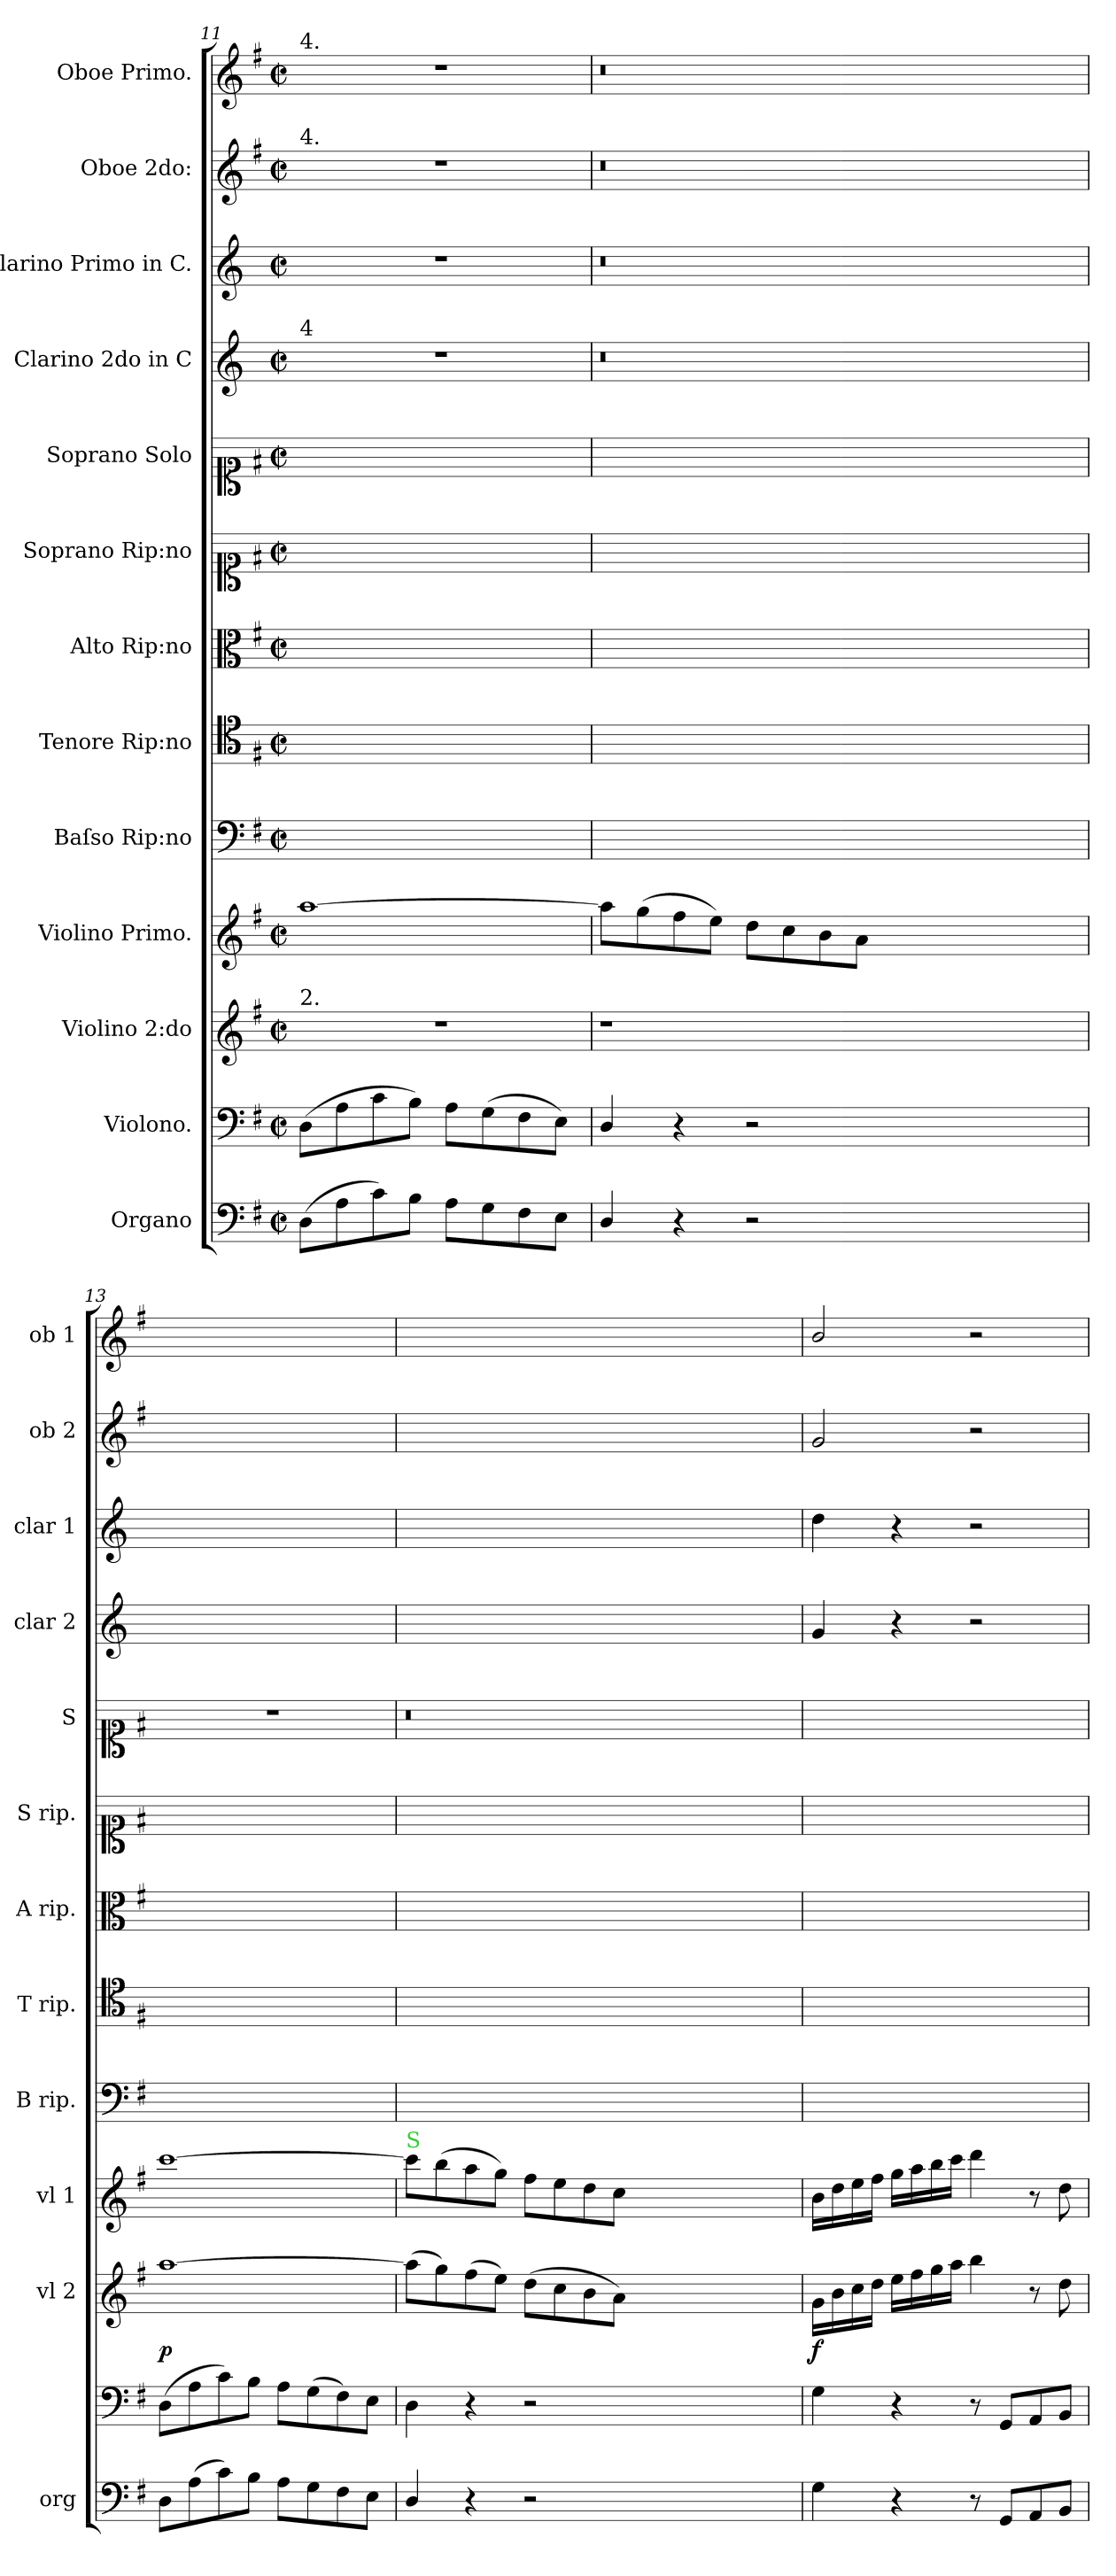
**kern	**kern	**kern	**dynam	**kern	**kern	**kern	**kern	**kern	**kern	**kern	**kern	**kern	**kern
*part13	*part12	*part11	*part11	*part10	*part9	*part8	*part7	*part6	*part5	*part4	*part3	*part2	*part1
*staff13	*staff12	*staff11	*staff11	*staff10	*staff9	*staff8	*staff7	*staff6	*staff5	*staff4	*staff3	*staff2	*staff1
*I"Organo	*I"Violono.	*I"Violino 2:do	*	*I"Violino Primo.	*I"Baſso Rip:no	*I"Tenore Rip:no	*I"Alto Rip:no	*I"Soprano Rip:no	*I"Soprano Solo	*I"Clarino 2do in C	*I"clarino Primo in C.	*I"Oboe 2do:	*I"Oboe Primo.
*I'org	*	*I'vl 2	*	*I'vl 1	*I'B rip.	*I'T rip.	*I'A rip.	*I'S rip.	*I'S	*I'clar 2	*I'clar 1	*I'ob 2	*I'ob 1
*clefF4	*clefF4	*clefG2	*	*clefG2	*clefF4	*clefC4	*clefC3	*clefC1	*clefC1	*clefG2	*clefG2	*clefG2	*clefG2
*k[f#]	*k[f#]	*k[f#]	*	*k[f#]	*k[f#]	*k[f#]	*k[f#]	*k[f#]	*k[f#]	*k[]	*k[]	*k[f#]	*k[f#]
*G:	*G:	*G:	*	*G:	*G:	*G:	*G:	*G:	*G:	*	*	*G:	*G:
*M2/2	*M2/2	*M2/2	*	*M2/2	*M2/2	*M2/2	*M2/2	*M2/2	*M2/2	*M2/2	*M2/2	*M2/2	*M2/2
*met(c|)	*met(c|)	*met(c|)	*	*met(c|)	*met(c|)	*met(c|)	*met(c|)	*met(c|)	*met(c|)	*met(c|)	*met(c|)	*met(c|)	*met(c|)
=11	=11	=11	=11	=11	=11	=11	=11	=11	=11	=11	=11	=11	=11
!	!	!	!	!	!	!	!	!	!	!	!	!	!LO:TX:a:t=4.
!	!	!	!	!	!	!	!	!	!	!	!	!LO:TX:a:t=4.	!
!	!	!	!	!	!	!	!	!	!	!LO:TX:a:t=4	!	!	!
!	!	!LO:TX:a:t=2.	!	!	!	!	!	!	!	!	!	!	!
(8D\L	(8D\L	1r	.	[1aa\	1ryy	1ryy	1ryy	1ryy	1ryy	1r	1r	1r	1r
8A\	8A\	.	.	.	.	.	.	.	.	.	.	.	.
8c\)	8c\	.	.	.	.	.	.	.	.	.	.	.	.
8B\J	8B\J)	.	.	.	.	.	.	.	.	.	.	.	.
8A\L	8A\L	.	.	.	.	.	.	.	.	.	.	.	.
8G\	(8G\	.	.	.	.	.	.	.	.	.	.	.	.
8F#\	8F#\	.	.	.	.	.	.	.	.	.	.	.	.
8E\J	8E\J)	.	.	.	.	.	.	.	.	.	.	.	.
=12	=12	=12	=12	=12	=12	=12	=12	=12	=12	=12	=12	=12	=12
4D/	4D/	1r	.	8aa\L]	1ryy	1ryy	1ryy	1ryy	0.ryy	0.r	0.r	0.r	0.r
.	.	.	.	(8gg\	.	.	.	.	.	.	.	.	.
4r	4r	.	.	8ff#\	.	.	.	.	.	.	.	.	.
.	.	.	.	8ee\J)	.	.	.	.	.	.	.	.	.
2r	2r	.	.	8dd\L	.	.	.	.	.	.	.	.	.
.	.	.	.	8cc\	.	.	.	.	.	.	.	.	.
.	.	.	.	8b\	.	.	.	.	.	.	.	.	.
.	.	.	.	8a\J	.	.	.	.	.	.	.	.	.
0ryy	0ryy	0ryy	.	0ryy	0ryy	0ryy	0ryy	0ryy	.	.	.	.	.
=13	=13	=13	=13	=13	=13	=13	=13	=13	=13	=13	=13	=13	=13
8D\L	(8D\L	[1aa\	p	[1ccc\	1ryy	1ryy	1ryy	1ryy	1r	1ryy	1ryy	1ryy	1ryy
(8A\	8A\	.	.	.	.	.	.	.	.	.	.	.	.
8c\)	8c\)	.	.	.	.	.	.	.	.	.	.	.	.
8B\J	8B\J	.	.	.	.	.	.	.	.	.	.	.	.
8A\L	8A\L	.	.	.	.	.	.	.	.	.	.	.	.
8G\	(8G\	.	.	.	.	.	.	.	.	.	.	.	.
8F#\	8F#\)	.	.	.	.	.	.	.	.	.	.	.	.
8E/J	8E\J	.	.	.	.	.	.	.	.	.	.	.	.
=14	=14	=14	=14	=14	=14	=14	=14	=14	=14	=14	=14	=14	=14
!	!	!	!	!LO:TX:a:color=limegreen:t=S	!	!	!	!	!	!	!	!	!
4D/	4D\	(8aa\L]	.	8ccc\L]	1ryy	1ryy	1ryy	1ryy	0.r	0.ryy	0.ryy	0.ryy	0.ryy
.	.	8gg\)	.	(8bb\	.	.	.	.	.	.	.	.	.
4r	4r	(8ff#\	.	8aa\	.	.	.	.	.	.	.	.	.
.	.	8ee\J)	.	8gg\J)	.	.	.	.	.	.	.	.	.
2r	2r	(8dd\L	.	8ff#\L	.	.	.	.	.	.	.	.	.
.	.	8cc\	.	8ee\	.	.	.	.	.	.	.	.	.
.	.	8b\	.	8dd\	.	.	.	.	.	.	.	.	.
.	.	8a\J)	.	8cc\J	.	.	.	.	.	.	.	.	.
0ryy	0ryy	0ryy	.	0ryy	0ryy	0ryy	0ryy	0ryy	.	.	.	.	.
=15	=15	=15	=15	=15	=15	=15	=15	=15	=15	=15	=15	=15	=15
4G\	4G\	16g\LL	f	16b\LL	1ryy	1ryy	1ryy	1ryy	1ryy	4g/	4dd\	2g/	2b/
.	.	16b\	.	16dd\	.	.	.	.	.	.	.	.	.
.	.	16cc\	.	16ee\	.	.	.	.	.	.	.	.	.
.	.	16dd\JJ	.	16ff#\JJ	.	.	.	.	.	.	.	.	.
4r	4r	16ee\LL	.	16gg\LL	.	.	.	.	.	4r	4r	.	.
.	.	16ff#\	.	16aa\	.	.	.	.	.	.	.	.	.
.	.	16gg\	.	16bb\	.	.	.	.	.	.	.	.	.
.	.	16aa\JJ	.	16ccc\JJ	.	.	.	.	.	.	.	.	.
8r	8r	4bb\	.	4ddd\	.	.	.	.	.	2r	2r	2r	2r
8GG/L	8GG/L	.	.	.	.	.	.	.	.	.	.	.	.
8AA/	8AA/	8r	.	8r	.	.	.	.	.	.	.	.	.
8BB/J	8BB/J	8dd\	.	8dd\	.	.	.	.	.	.	.	.	.
=	=	=	=	=	=	=	=	=	=	=	=	=	=
*-	*-	*-	*-	*-	*-	*-	*-	*-	*-	*-	*-	*-	*-
